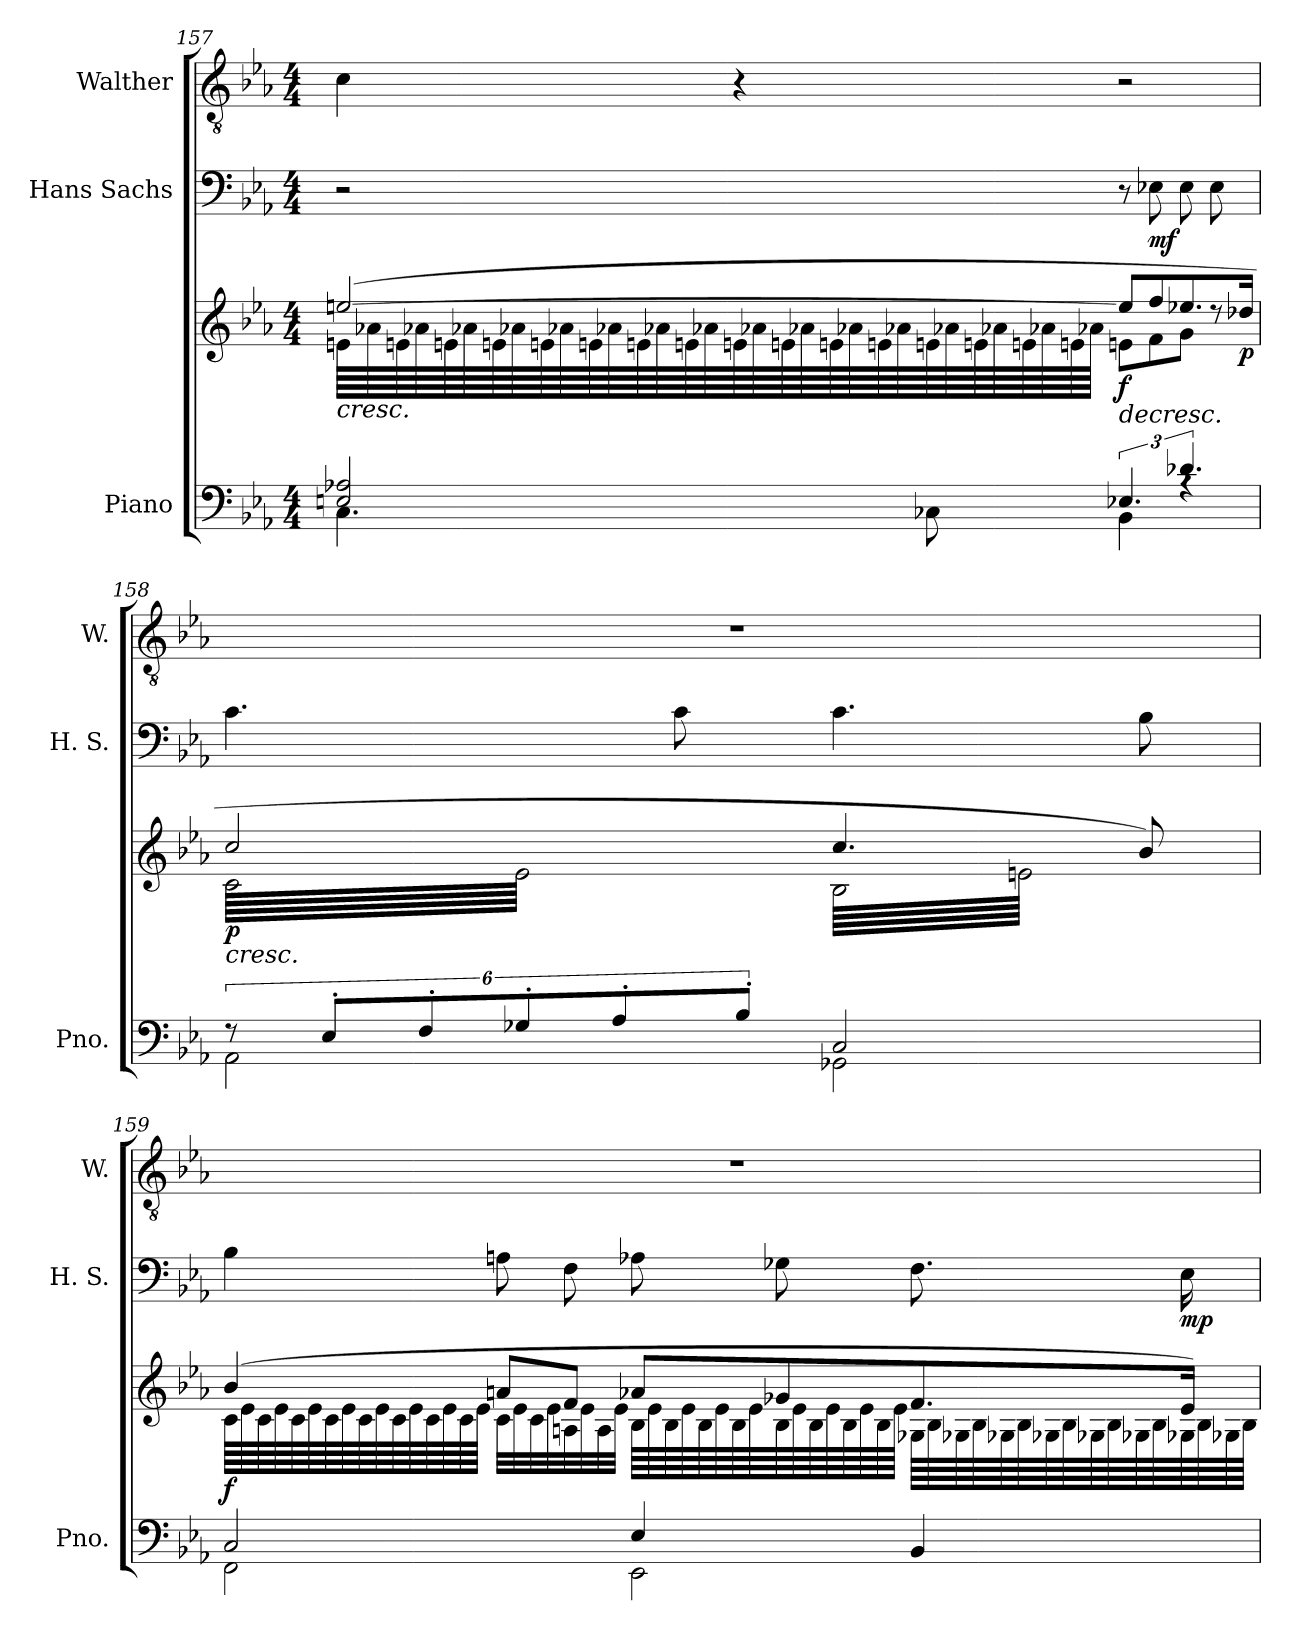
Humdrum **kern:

**kern	**kern	**dynam	**kern	**dynam	**kern
*part3	*part3	*part3	*part2	*part2	*part1
*staff4	*staff3	*staff3/4	*staff2	*staff2	*staff1
*I"Piano	*	*	*I"Hans Sachs	*	*I"Walther
*I'Pno.	*	*	*I'H. S.	*	*I'W.
!!LO:PB:g=z
*clefF4	*clefG2	*	*clefF4	*	*clefGv2
*k[b-e-a-]	*k[b-e-a-]	*	*k[b-e-a-]	*	*k[b-e-a-]
*M4/4	*M4/4	*	*M4/4	*	*M4/4
=157	=157	=157	=157	=157	=157
*^	*	*	*	*	*
!	!	!	!LO:HP:b	!	!	!
*	*	*^	*	*	*	*
*	*	*tremolo	*	*	*	*	*
2En/ 2A-X/	4.C\	(>[2een/	64en\LLLL	<	2r	.	4c\
.	.	.	64a-X\	.	.	.	.
.	.	.	64en\	.	.	.	.
.	.	.	64a-X\	.	.	.	.
.	.	.	64en\	.	.	.	.
.	.	.	64a-X\	.	.	.	.
.	.	.	64en\	.	.	.	.
.	.	.	64a-X\	.	.	.	.
.	.	.	64en\	.	.	.	.
.	.	.	64a-X\	.	.	.	.
.	.	.	64en\	.	.	.	.
.	.	.	64a-X\	.	.	.	.
.	.	.	64en\	.	.	.	.
.	.	.	64a-X\	.	.	.	.
.	.	.	64en\	.	.	.	.
.	.	.	64a-X\	.	.	.	.
.	.	.	64en\	.	.	.	4r
.	.	.	64a-X\	.	.	.	.
.	.	.	64en\	.	.	.	.
.	.	.	64a-X\	.	.	.	.
.	.	.	64en\	.	.	.	.
.	.	.	64a-X\	.	.	.	.
.	.	.	64en\	.	.	.	.
.	.	.	64a-X\	.	.	.	.
.	8C-X\	.	64en\	.	.	.	.
.	.	.	64a-X\	.	.	.	.
.	.	.	64en\	.	.	.	.
.	.	.	64a-X\	.	.	.	.
.	.	.	64en\	.	.	.	.
.	.	.	64a-X\	.	.	.	.
.	.	.	64en\	.	.	.	.
.	.	.	64a-X\JJJJ	.	.	.	.
*	*	*Xtremolo	*	*	*	*	*
!	!	!	!	!LO:HP:b	!	!	!
!	!	!	!	!LO:DY:n=1:b	!	!	!
6.E-X/	4BB-\	8ee/L]	8en\L	> f	8r	.	2r
.	.	.	.	.	.	.	.
.	.	.	.	.	.	.	.
.	.	.	.	.	.	.	.
.	.	.	.	.	.	.	.
.	.	.	.	.	.	.	.
.	.	.	.	.	.	.	.
.	.	.	.	.	.	.	.
!	!	!	!	!	!	!LO:DY:b	!
.	.	8ff/	8f\	.	8E-X\	mf	.
.	.	.	.	.	.	.	.
.	.	.	.	.	.	.	.
.	.	.	.	.	.	.	.
.	.	.	.	.	.	.	.
.	.	.	.	.	.	.	.
.	.	.	.	.	.	.	.
.	.	.	.	.	.	.	.
6.d-X/	4rA	8.ee-X/	8g\J	.	8E-\	.	.
.	.	.	8rdd	.	8E-\	.	.
!	!	!	!	!LO:DY:n=2:b	!	!	!
.	.	16dd-X/Jk	.	p	.	.	.
*v	*v	*	*	*	*	*	*
*	*v	*v	*	*	*	*
.	.	[	.	.	.
=158	=158	=158	=158	=158	=158
*^	*	*	*	*	*
!	!	!	!LO:HP:b	!	!	!
*	*	*^	*	*	*	*
!	!	!	!	!LO:DY:n=1:b	!	!	!
*	*	*tremolo	*	*	*	*	*
12r	2AA-\	2cc/	64c\LLLL	< p	4.c\	.	1r
.	.	.	64e-\	.	.	.	.
.	.	.	64c\	.	.	.	.
.	.	.	64e-\	.	.	.	.
.	.	.	64c\	.	.	.	.
.	.	.	64e-\	.	.	.	.
12E-'/L	.	.	.	.	.	.	.
.	.	.	64c\	.	.	.	.
.	.	.	64e-\	.	.	.	.
.	.	.	64c\	.	.	.	.
.	.	.	64e-\	.	.	.	.
.	.	.	64c\	.	.	.	.
12F'/	.	.	.	.	.	.	.
.	.	.	64e-\	.	.	.	.
.	.	.	64c\	.	.	.	.
.	.	.	64e-\	.	.	.	.
.	.	.	64c\	.	.	.	.
.	.	.	64e-\	.	.	.	.
12G-X'/	.	.	64c\	.	.	.	.
.	.	.	64e-\	.	.	.	.
.	.	.	64c\	.	.	.	.
.	.	.	64e-\	.	.	.	.
.	.	.	64c\	.	.	.	.
.	.	.	64e-\	.	.	.	.
12A-'/	.	.	.	.	.	.	.
.	.	.	64c\	.	.	.	.
.	.	.	64e-\	.	.	.	.
.	.	.	64c\	.	8c\	.	.
.	.	.	64e-\	.	.	.	.
.	.	.	64c\	.	.	.	.
12B-'/J	.	.	.	.	.	.	.
.	.	.	64e-\	.	.	.	.
.	.	.	64c\	.	.	.	.
.	.	.	64e-\	.	.	.	.
.	.	.	64c\	.	.	.	.
.	.	.	64e-\JJJJ	.	.	.	.
2C/	2GG-X\	4.cc/	64B-\LLLL	.	4.c\	.	.
.	.	.	64en\	.	.	.	.
.	.	.	64B-\	.	.	.	.
.	.	.	64en\	.	.	.	.
.	.	.	64B-\	.	.	.	.
.	.	.	64en\	.	.	.	.
.	.	.	64B-\	.	.	.	.
.	.	.	64en\	.	.	.	.
.	.	.	64B-\	.	.	.	.
.	.	.	64en\	.	.	.	.
.	.	.	64B-\	.	.	.	.
.	.	.	64en\	.	.	.	.
.	.	.	64B-\	.	.	.	.
.	.	.	64en\	.	.	.	.
.	.	.	64B-\	.	.	.	.
.	.	.	64en\	.	.	.	.
.	.	.	64B-\	.	.	.	.
.	.	.	64en\	.	.	.	.
.	.	.	64B-\	.	.	.	.
.	.	.	64en\	.	.	.	.
.	.	.	64B-\	.	.	.	.
.	.	.	64en\	.	.	.	.
.	.	.	64B-\	.	.	.	.
.	.	.	64en\	.	.	.	.
.	.	8b-/)	64B-\	.	8B-\	.	.
.	.	.	64en\	.	.	.	.
.	.	.	64B-\	.	.	.	.
.	.	.	64en\	.	.	.	.
.	.	.	64B-\	.	.	.	.
.	.	.	64en\	.	.	.	.
.	.	.	64B-\	.	.	.	.
.	.	.	64en\JJJJ	.	.	.	.
*v	*v	*	*	*	*	*	*
*	*v	*v	*	*	*	*
.	.	]	.	.	.
!!LO:LB:g=z
=159	=159	=159	=159	=159	=159
*^	*^	*	*	*	*
!	!	!	!	!LO:DY:b	!	!	!
2C/	2FF\	(>4b-/	64c\LLLL	f	4B-\	.	1r
.	.	.	64e-\	.	.	.	.
.	.	.	64c\	.	.	.	.
.	.	.	64e-\	.	.	.	.
.	.	.	64c\	.	.	.	.
.	.	.	64e-\	.	.	.	.
.	.	.	64c\	.	.	.	.
.	.	.	64e-\	.	.	.	.
.	.	.	64c\	.	.	.	.
.	.	.	64e-\	.	.	.	.
.	.	.	64c\	.	.	.	.
.	.	.	64e-\	.	.	.	.
.	.	.	64c\	.	.	.	.
.	.	.	64e-\	.	.	.	.
.	.	.	64c\	.	.	.	.
.	.	.	64e-\JJJJ	.	.	.	.
*	*	*Xtremolo	*	*	*	*	*
.	.	8an/L	32c\LLL	.	8An\	.	.
.	.	.	.	.	.	.	.
.	.	.	32e-\	.	.	.	.
.	.	.	.	.	.	.	.
.	.	.	32c\	.	.	.	.
.	.	.	.	.	.	.	.
.	.	.	32e-\	.	.	.	.
.	.	.	.	.	.	.	.
.	.	8f/J	32An\	.	8F\	.	.
.	.	.	32e-\	.	.	.	.
.	.	.	32A\	.	.	.	.
.	.	.	32e-\JJJ	.	.	.	.
*	*	*tremolo	*	*	*	*	*
4E-/	2EE-\	8a-X/L	64B-\LLLL	.	8A-X\	.	.
.	.	.	64e-\	.	.	.	.
.	.	.	64B-\	.	.	.	.
.	.	.	64e-\	.	.	.	.
.	.	.	64B-\	.	.	.	.
.	.	.	64e-\	.	.	.	.
.	.	.	64B-\	.	.	.	.
.	.	.	64e-\	.	.	.	.
.	.	8g-X/	64B-\	.	8G-X\	.	.
.	.	.	64e-\	.	.	.	.
.	.	.	64B-\	.	.	.	.
.	.	.	64e-\	.	.	.	.
.	.	.	64B-\	.	.	.	.
.	.	.	64e-\	.	.	.	.
.	.	.	64B-\	.	.	.	.
.	.	.	64e-\JJJJ	.	.	.	.
4BB-/	.	8.f/	64G-X\LLLL	.	8.F\	.	.
.	.	.	64B-\	.	.	.	.
.	.	.	64G-X\	.	.	.	.
.	.	.	64B-\	.	.	.	.
.	.	.	64G-X\	.	.	.	.
.	.	.	64B-\	.	.	.	.
.	.	.	64G-X\	.	.	.	.
.	.	.	64B-\	.	.	.	.
.	.	.	64G-X\	.	.	.	.
.	.	.	64B-\	.	.	.	.
.	.	.	64G-X\	.	.	.	.
.	.	.	64B-\	.	.	.	.
!	!	!	!	!	!	!LO:DY:b	!
.	.	16e-/Jk)	64G-X\	.	16E-\	mp	.
.	.	.	64B-\	.	.	.	.
.	.	.	64G-X\	.	.	.	.
.	.	.	64B-\JJJJ	.	.	.	.
*	*	*Xtremolo	*	*	*	*	*
*v	*v	*	*	*	*	*	*
*	*v	*v	*	*	*	*
.	.	[	.	.	.
.	.	.	.	.	.
.	.	.	.	.	.
.	.	.	.	.	.
.	.	.	.	.	.
.	.	.	.	.	.
.	.	.	.	.	.
.	.	.	.	.	.
=	=	=	=	=	=
*-	*-	*-	*-	*-	*-
